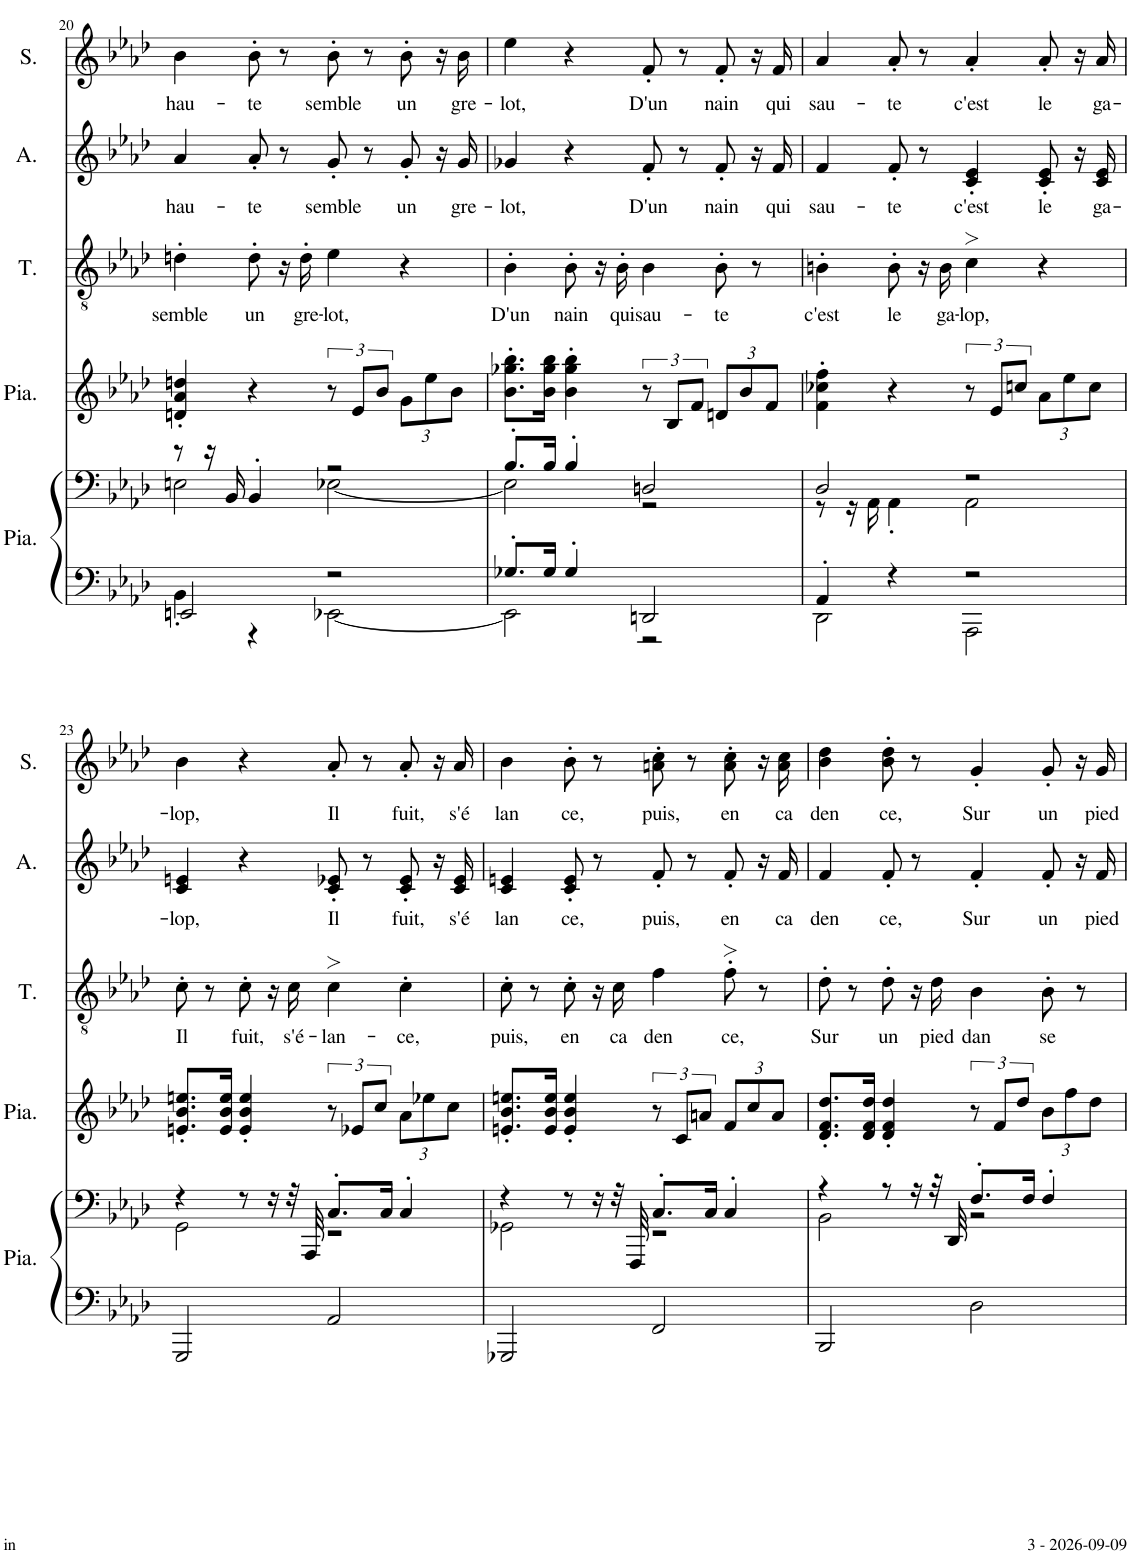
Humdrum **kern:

**kern	**kern	**kern	**kern	**text	**kern	**text	**kern	**text
*part5	*part5	*part4	*part3	*part3	*part2	*part2	*part1	*part1
*staff6	*staff5	*staff4	*staff3	*staff3	*staff2	*staff2	*staff1	*staff1
*I"Piano, lower:	*	*I"Piano, upper:	*I"Ténor	*	*I"Alto	*	*I"Soprano	*
*I'Pia.	*	*I'Pia.	*I'T.	*	*I'A.	*	*I'S.	*
!!LO:PB:g=z
*clefF4	*clefF4	*clefG2	*clefGv2	*	*clefG2	*	*clefG2	*
*k[b-e-a-d-]	*k[b-e-a-d-]	*k[b-e-a-d-]	*k[b-e-a-d-]	*	*k[b-e-a-d-]	*	*k[b-e-a-d-]	*
*M4/4	*M4/4	*M4/4	*M4/4	*	*M4/4	*	*M4/4	*
=20	=20	=20	=20	=20	=20	=20	=20	=20
*^	*^	*	*	*	*	*	*	*
!	!	!	!	!	!	!LO:LY:b	!	!LO:LY:b	!	!LO:LY:b
2EEn/	4BB-'\	8r	2En\	4dn/' 4a-/' 4ddn/'	4dn'\	semble	4a-/	hau-	4b-\	hau-
.	.	16r	.	.	.	.	.	.	.	.
.	.	16BB-/	.	.	.	.	.	.	.	.
!	!	!	!	!	!	!LO:LY:b	!	!LO:LY:b	!	!LO:LY:b
.	4r	4BB-'/	.	4r	8d'\	un	8a-'/	-te	8b-'\	-te
.	.	.	.	.	16r	.	8r	.	8r	.
!	!	!	!	!	!	!LO:LY:b	!	!	!	!
.	.	.	.	.	16d'\	gre-	.	.	.	.
!	!	!	!	!	!	!LO:LY:b	!	!LO:LY:b	!	!LO:LY:b
2r	[2EE-X\	2r	[2E-X\	12r	4e-\	-lot,	8g'/	semble	8b-'\	semble
.	.	.	.	12e-/L	.	.	.	.	.	.
.	.	.	.	.	.	.	8r	.	8r	.
.	.	.	.	12b-/J	.	.	.	.	.	.
*	*	*	*	*Xbrackettup	*	*	*	*	*	*
!	!	!	!	!	!	!	!	!LO:LY:b	!	!LO:LY:b
.	.	.	.	12g\L	4r	.	8g'/	un	8b-'\	un
.	.	.	.	12ee-\	.	.	.	.	.	.
.	.	.	.	.	.	.	16r	.	16r	.
.	.	.	.	12b-\J	.	.	.	.	.	.
!	!	!	!	!	!	!	!	!LO:LY:b	!	!LO:LY:b
.	.	.	.	.	.	.	16g/	gre-	16b-\	gre-
=21	=21	=21	=21	=21	=21	=21	=21	=21	=21	=21
!	!	!	!	!	!	!LO:LY:b	!	!LO:LY:b	!	!LO:LY:b
8.G-X'/L	2EE-\]	8.B-'/L	2E-\]	8.b-\' 8.gg-X\' 8.bb-\'L	4B-'\	D'un	4g-X/	-lot,	4ee-\	-lot,
16G-/Jk	.	16B-/Jk	.	16b-\ 16gg-\ 16bb-\Jk	.	.	.	.	.	.
!	!	!	!	!	!	!LO:LY:b	!	!	!	!
4G-'/	.	4B-'/	.	4b-\' 4gg-\' 4bb-\'	8B-'\	nain	4r	.	4r	.
.	.	.	.	.	16r	.	.	.	.	.
!	!	!	!	!	!	!LO:LY:b	!	!	!	!
.	.	.	.	.	16B-'\	qui	.	.	.	.
*	*	*	*	*brackettup	*	*	*	*	*	*
!	!	!	!	!	!	!LO:LY:b	!	!LO:LY:b	!	!LO:LY:b
2DDn/	2r	2Dn/	2r	12r	4B-\	sau-	8f'/	D'un	8f'/	D'un
.	.	.	.	12B-/L	.	.	.	.	.	.
.	.	.	.	.	.	.	8r	.	8r	.
.	.	.	.	12f/J	.	.	.	.	.	.
*	*	*	*	*Xbrackettup	*	*	*	*	*	*
!	!	!	!	!	!	!LO:LY:b	!	!LO:LY:b	!	!LO:LY:b
.	.	.	.	12dn/L	8B-'\	-te	8f'/	nain	8f'/	nain
.	.	.	.	12b-/	.	.	.	.	.	.
.	.	.	.	.	8r	.	16r	.	16r	.
.	.	.	.	12f/J	.	.	.	.	.	.
!	!	!	!	!	!	!	!	!LO:LY:b	!	!LO:LY:b
.	.	.	.	.	.	.	16f/	qui	16f/	qui
=22	=22	=22	=22	=22	=22	=22	=22	=22	=22	=22
!	!	!	!	!	!	!LO:LY:b	!	!LO:LY:b	!	!LO:LY:b
4AA-'/	2DD-\	2D-/	8r	4f\' 4cc-X\' 4ff\'	4Bn'\	c'est	4f/	sau-	4a-/	sau-
.	.	.	16r	.	.	.	.	.	.	.
.	.	.	16AA-\	.	.	.	.	.	.	.
!	!	!	!	!	!	!LO:LY:b	!	!LO:LY:b	!	!LO:LY:b
4r	.	.	4AA-'\	4r	8B'\	le	8f'/	-te	8a-'/	-te
.	.	.	.	.	16r	.	8r	.	8r	.
!	!	!	!	!	!	!LO:LY:b	!	!	!	!
.	.	.	.	.	16B\	ga-	.	.	.	.
*	*	*	*	*brackettup	*	*	*	*	*	*
!	!	!	!	!	!	!LO:LY:b	!	!LO:LY:b	!	!LO:LY:b
2r	2AAA-\	2r	2AA-\	12r	4c>\	-lop,	4c/' 4e-/'	c'est	4a-'/	c'est
.	.	.	.	12e-/L	.	.	.	.	.	.
.	.	.	.	12ccn/J	.	.	.	.	.	.
*	*	*	*	*Xbrackettup	*	*	*	*	*	*
!	!	!	!	!	!	!	!	!LO:LY:b	!	!LO:LY:b
.	.	.	.	12a-\L	4r	.	8c/' 8e-/'	le	8a-'/	le
.	.	.	.	12ee-\	.	.	.	.	.	.
.	.	.	.	.	.	.	16r	.	16r	.
.	.	.	.	12cc\J	.	.	.	.	.	.
!	!	!	!	!	!	!	!	!LO:LY:b	!	!LO:LY:b
.	.	.	.	.	.	.	16c/ 16e-/	ga-	16a-/	ga-
*v	*v	*	*	*	*	*	*	*	*	*
!!LO:LB:g=z
=23	=23	=23	=23	=23	=23	=23	=23	=23	=23
!	!	!	!	!	!LO:LY:b	!	!LO:LY:b	!	!LO:LY:b
2GGG/	4r	2GG\	8.en/' 8.b-/' 8.een/'L	8c'\	Il	4c/ 4en/	-lop,	4b-\	-lop,
.	.	.	.	8r	.	.	.	.	.
.	.	.	16e/ 16b-/ 16ee/Jk	.	.	.	.	.	.
!	!	!	!	!	!LO:LY:b	!	!	!	!
.	8r	.	4e/' 4b-/' 4ee/'	8c'\	fuit,	4r	.	4r	.
.	16r	.	.	16r	.	.	.	.	.
!	!	!	!	!	!LO:LY:b	!	!	!	!
.	32r	.	.	16c\	s'é-	.	.	.	.
.	32AAA-/	.	.	.	.	.	.	.	.
*	*	*	*brackettup	*	*	*	*	*	*
!	!	!	!	!	!LO:LY:b	!	!LO:LY:b	!	!LO:LY:b
2AA-/	8.C'/L	2r	12r	4c>\	-lan-	8c/' 8e-X/'	Il	8a-'/	Il
.	.	.	12e-X/L	.	.	.	.	.	.
.	.	.	.	.	.	8r	.	8r	.
.	.	.	12cc/J	.	.	.	.	.	.
.	16C/Jk	.	.	.	.	.	.	.	.
*	*	*	*Xbrackettup	*	*	*	*	*	*
!	!	!	!	!	!LO:LY:b	!	!LO:LY:b	!	!LO:LY:b
.	4C'/	.	12a-\L	4c'\	-ce,	8c/' 8e-/'	fuit,	8a-'/	fuit,
.	.	.	12ee-X\	.	.	.	.	.	.
.	.	.	.	.	.	16r	.	16r	.
.	.	.	12cc\J	.	.	.	.	.	.
!	!	!	!	!	!	!	!LO:LY:b	!	!LO:LY:b
.	.	.	.	.	.	16c/ 16e-/	s'é	16a-/	s'é
=24	=24	=24	=24	=24	=24	=24	=24	=24	=24
!	!	!	!	!	!LO:LY:b	!	!LO:LY:b	!	!LO:LY:b
2GGG-X/	4r	2GG-X\	8.en/' 8.b-/' 8.een/'L	8c'\	puis,	4c/ 4en/	lan	4b-\	lan
.	.	.	.	8r	.	.	.	.	.
.	.	.	16e/ 16b-/ 16ee/Jk	.	.	.	.	.	.
!	!	!	!	!	!LO:LY:b	!	!LO:LY:b	!	!LO:LY:b
.	8r	.	4e/' 4b-/' 4ee/'	8c'\	en	8c/' 8e/'	ce,	8b-'\	ce,
.	16r	.	.	16r	.	8r	.	8r	.
!	!	!	!	!	!LO:LY:b	!	!	!	!
.	32r	.	.	16c\	ca	.	.	.	.
.	32FFF/	.	.	.	.	.	.	.	.
*	*	*	*brackettup	*	*	*	*	*	*
!	!	!	!	!	!LO:LY:b	!	!LO:LY:b	!	!LO:LY:b
2FF/	8.C'/L	2r	12r	4f\	den	8f'/	puis,	8an\' 8cc\'	puis,
.	.	.	12c/L	.	.	.	.	.	.
.	.	.	.	.	.	8r	.	8r	.
.	.	.	12an/J	.	.	.	.	.	.
.	16C/Jk	.	.	.	.	.	.	.	.
*	*	*	*Xbrackettup	*	*	*	*	*	*
!	!	!	!	!	!LO:LY:b	!	!LO:LY:b	!	!LO:LY:b
.	4C'/	.	12f/L	8f'>\	ce,	8f'/	en	8a\' 8cc\'	en
.	.	.	12cc/	.	.	.	.	.	.
.	.	.	.	8r	.	16r	.	16r	.
.	.	.	12a/J	.	.	.	.	.	.
!	!	!	!	!	!	!	!LO:LY:b	!	!LO:LY:b
.	.	.	.	.	.	16f/	ca	16a\ 16cc\	ca
=25	=25	=25	=25	=25	=25	=25	=25	=25	=25
!	!	!	!	!	!LO:LY:b	!	!LO:LY:b	!	!LO:LY:b
2BBB-/	4r	2BB-\	8.d-/' 8.f/' 8.dd-/'L	8d-'\	Sur	4f/	den	4b-\ 4dd-\	den
.	.	.	.	8r	.	.	.	.	.
.	.	.	16d-/ 16f/ 16dd-/Jk	.	.	.	.	.	.
!	!	!	!	!	!LO:LY:b	!	!LO:LY:b	!	!LO:LY:b
.	8r	.	4d-/' 4f/' 4dd-/'	8d-'\	un	8f'/	ce,	8b-\' 8dd-\'	ce,
.	16r	.	.	16r	.	8r	.	8r	.
!	!	!	!	!	!LO:LY:b	!	!	!	!
.	32r	.	.	16d-\	pied	.	.	.	.
.	32DD-/	.	.	.	.	.	.	.	.
*	*	*	*brackettup	*	*	*	*	*	*
!	!	!	!	!	!LO:LY:b	!	!LO:LY:b	!	!LO:LY:b
2D-\	8.F'/L	2r	12r	4B-\	dan	4f'/	Sur	4g'/	Sur
.	.	.	12f/L	.	.	.	.	.	.
.	.	.	12dd-/J	.	.	.	.	.	.
.	16F/Jk	.	.	.	.	.	.	.	.
*	*	*	*Xbrackettup	*	*	*	*	*	*
!	!	!	!	!	!LO:LY:b	!	!LO:LY:b	!	!LO:LY:b
.	4F'/	.	12b-\L	8B-'\	se	8f'/	un	8g'/	un
.	.	.	12ff\	.	.	.	.	.	.
.	.	.	.	8r	.	16r	.	16r	.
.	.	.	12dd-\J	.	.	.	.	.	.
!	!	!	!	!	!	!	!LO:LY:b	!	!LO:LY:b
.	.	.	.	.	.	16f/	pied	16g/	pied
*	*v	*v	*	*	*	*	*	*	*
=	=	=	=	=	=	=	=	=
*-	*-	*-	*-	*-	*-	*-	*-	*-
